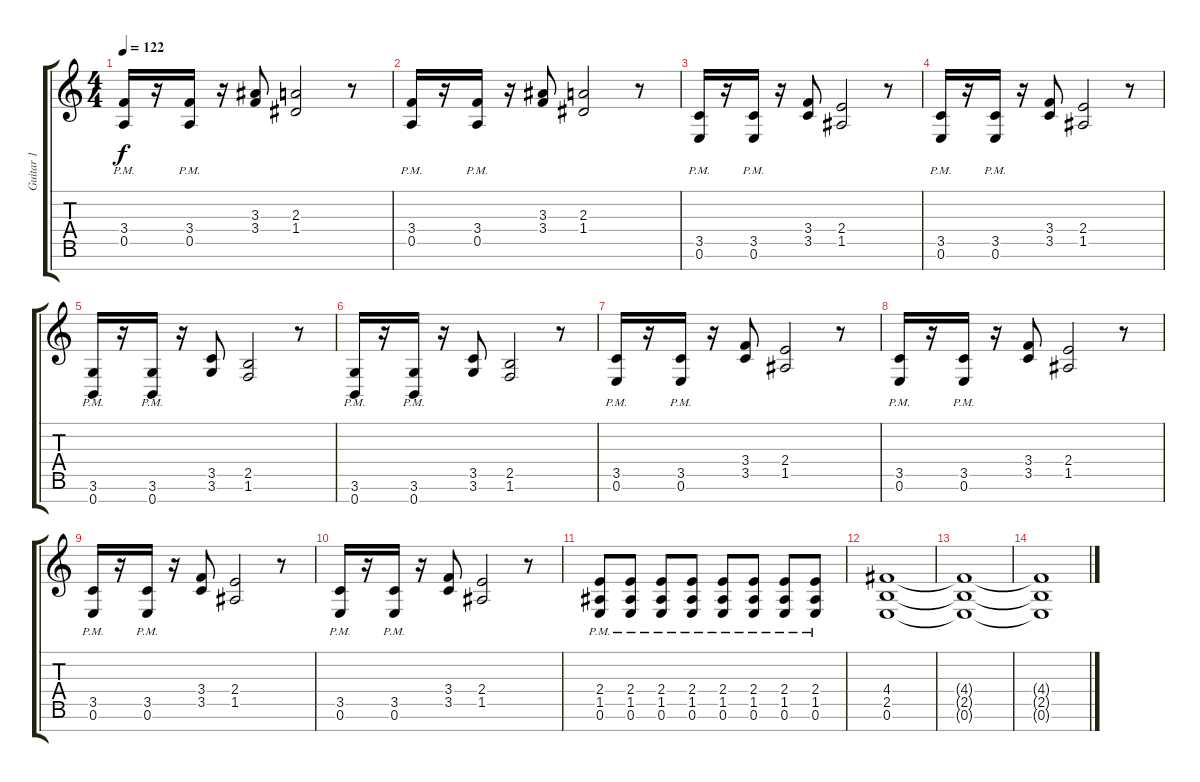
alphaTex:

\track ("Guitar 1" "Guitar 1") {instrument distortionguitar}
\staff {score tabs}
\tuning (E4 B3 G3 D3 A2 E2 B1) {hide}
\ts (4 4)
\tempo 122
\clef g2
\ks c
(3.4{pm} 0.5{pm}).16{dy f} r.16 (3.4{pm} 0.5{pm}).16 r.16 (3.3 3.4).8 (2.3 1.4).2 r.8 |
(3.4{pm} 0.5{pm}).16 r.16 (3.4{pm} 0.5{pm}).16 r.16 (3.3 3.4).8 (2.3 1.4).2 r.8 |
(3.5 0.6{pm}).16 r.16 (3.5 0.6{pm}).16 r.16 (3.4 3.5).8 (2.4 1.5).2 r.8 |
(3.5 0.6{pm}).16 r.16 (3.5 0.6{pm}).16 r.16 (3.4 3.5).8 (2.4 1.5).2 r.8 |
(3.6{pm} 0.7).16 r.16 (3.6{pm} 0.7).16 r.16 (3.5 3.6).8 (2.5 1.6).2 r.8 |
(3.6{pm} 0.7).16 r.16 (3.6{pm} 0.7).16 r.16 (3.5 3.6).8 (2.5 1.6).2 r.8 |
(3.5 0.6{pm}).16 r.16 (3.5 0.6{pm}).16 r.16 (3.4 3.5).8 (2.4 1.5).2 r.8 |
(3.5 0.6{pm}).16 r.16 (3.5 0.6{pm}).16 r.16 (3.4 3.5).8 (2.4 1.5).2 r.8 |
(3.5 0.6{pm}).16 r.16 (3.5 0.6{pm}).16 r.16 (3.4 3.5).8 (2.4 1.5).2 r.8 |
(3.5 0.6{pm}).16 r.16 (3.5 0.6{pm}).16 r.16 (3.4 3.5).8 (2.4 1.5).2 r.8 |
(2.4{pm} 1.5{pm} 0.6{pm}).8 (2.4{pm} 1.5{pm} 0.6{pm}).8 (2.4{pm} 1.5{pm} 0.6{pm}).8 (2.4{pm} 1.5{pm} 0.6{pm}).8 (2.4{pm} 1.5{pm} 0.6{pm}).8 (2.4{pm} 1.5{pm} 0.6{pm}).8 (2.4{pm} 1.5{pm} 0.6{pm}).8 (2.4{pm} 1.5{pm} 0.6{pm}).8 |
(4.4 2.5 0.6).1 |
(4.4{t} 2.5{t} 0.6{t}).1 |
(4.4{t} 2.5{t} 0.6{t}).1
